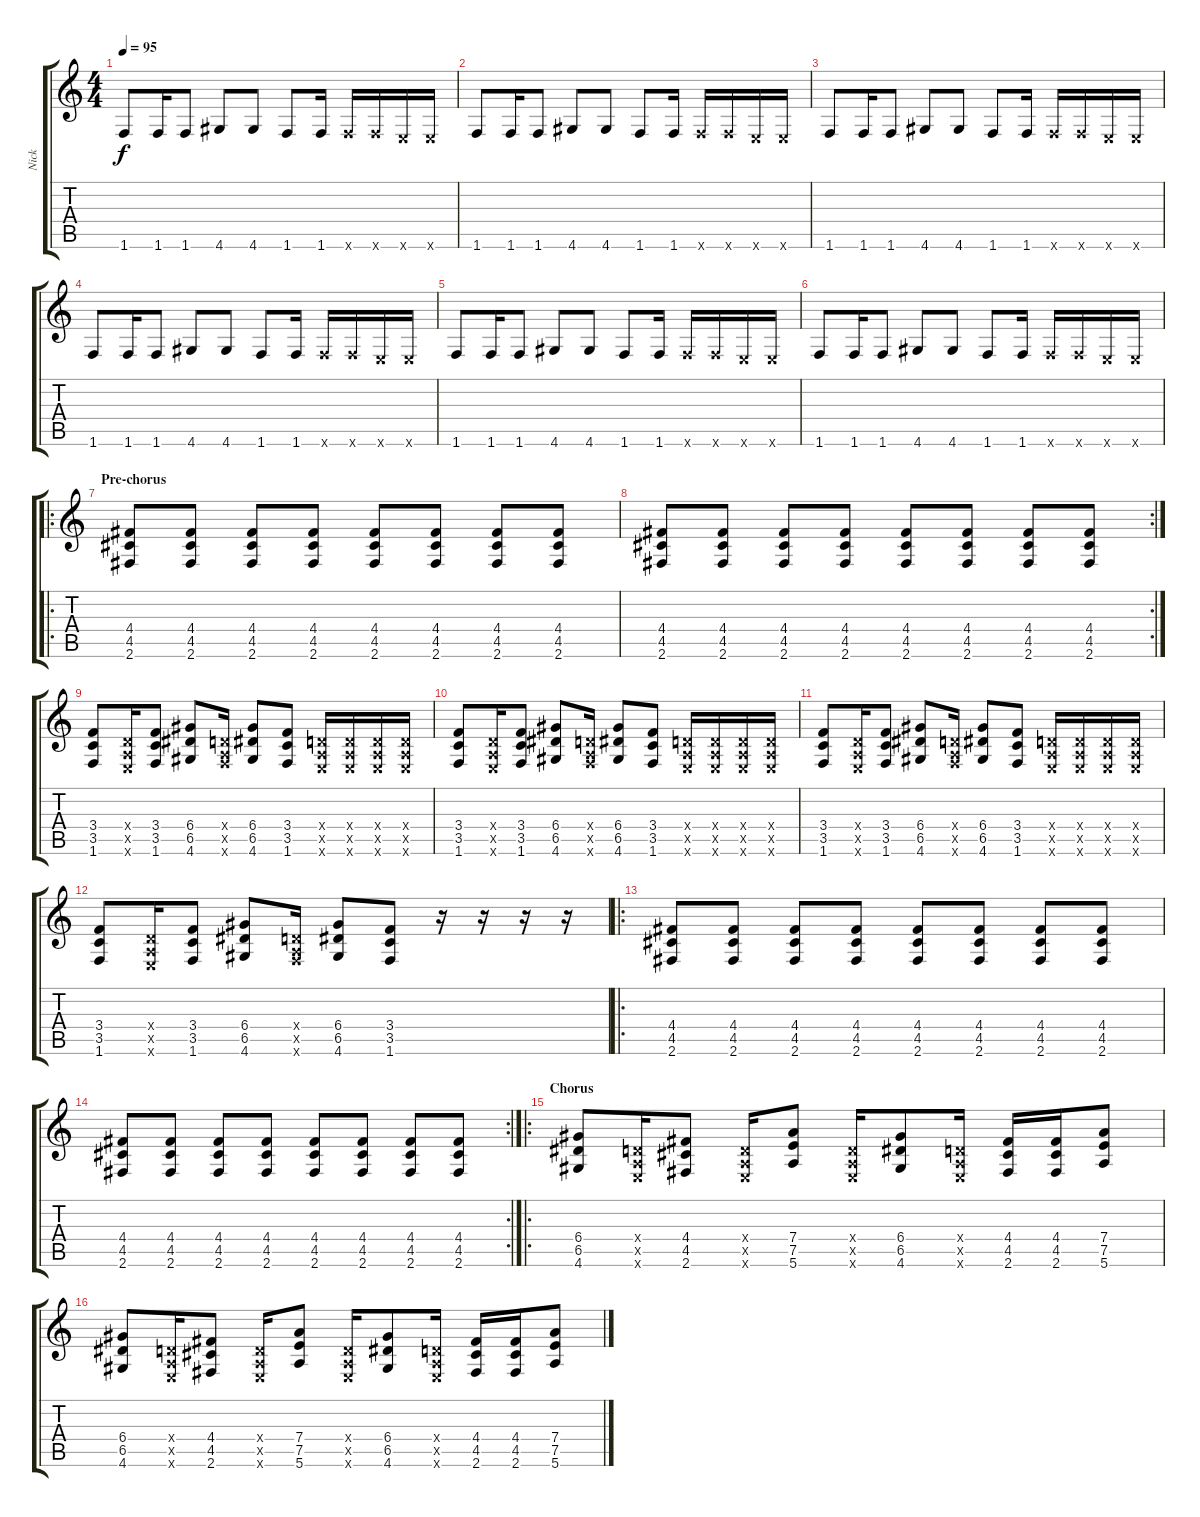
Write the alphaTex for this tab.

\track ("Nick" "Nick") {instrument distortionguitar}
\staff {score tabs}
\tuning (E4 B3 G3 D3 A2 E2) {hide}
\ts (4 4)
\tempo 95
\clef g2
\ks c
1.6.8{dy f} 1.6.16 1.6.8 4.6.8 4.6.8 1.6.8 1.6.16 1.6{x}.16 1.6{x}.16 0.6{x}.16 0.6{x}.16 |
1.6.8 1.6.16 1.6.8 4.6.8 4.6.8 1.6.8 1.6.16 1.6{x}.16 1.6{x}.16 0.6{x}.16 0.6{x}.16 |
1.6.8 1.6.16 1.6.8 4.6.8 4.6.8 1.6.8 1.6.16 1.6{x}.16 1.6{x}.16 0.6{x}.16 0.6{x}.16 |
1.6.8 1.6.16 1.6.8 4.6.8 4.6.8 1.6.8 1.6.16 1.6{x}.16 1.6{x}.16 0.6{x}.16 0.6{x}.16 |
1.6.8 1.6.16 1.6.8 4.6.8 4.6.8 1.6.8 1.6.16 1.6{x}.16 1.6{x}.16 0.6{x}.16 0.6{x}.16 |
1.6.8 1.6.16 1.6.8 4.6.8 4.6.8 1.6.8 1.6.16 1.6{x}.16 1.6{x}.16 0.6{x}.16 0.6{x}.16 |
\ro
\section ("" "Pre-chorus")
(4.4 4.5 2.6).8 (4.4 4.5 2.6).8 (4.4 4.5 2.6).8 (4.4 4.5 2.6).8 (4.4 4.5 2.6).8 (4.4 4.5 2.6).8 (4.4 4.5 2.6).8 (4.4 4.5 2.6).8 |
\rc 2
(4.4 4.5 2.6).8 (4.4 4.5 2.6).8 (4.4 4.5 2.6).8 (4.4 4.5 2.6).8 (4.4 4.5 2.6).8 (4.4 4.5 2.6).8 (4.4 4.5 2.6).8 (4.4 4.5 2.6).8 |
(3.4 3.5 1.6).8 (0.4{x} 0.5{x} 0.6{x}).16 (3.4 3.5 1.6).8 (6.4 6.5 4.6).8 (0.4{x} 0.5{x} 1.6{x}).16 (6.4 6.5 4.6).8 (3.4 3.5 1.6).8 (0.4{x} 0.5{x} 0.6{x}).16 (0.4{x} 0.5{x} 0.6{x}).16 (0.4{x} 0.5{x} 0.6{x}).16 (0.4{x} 0.5{x} 0.6{x}).16 |
(3.4 3.5 1.6).8 (0.4{x} 0.5{x} 0.6{x}).16 (3.4 3.5 1.6).8 (6.4 6.5 4.6).8 (0.4{x} 0.5{x} 1.6{x}).16 (6.4 6.5 4.6).8 (3.4 3.5 1.6).8 (0.4{x} 0.5{x} 0.6{x}).16 (0.4{x} 0.5{x} 0.6{x}).16 (0.4{x} 0.5{x} 0.6{x}).16 (0.4{x} 0.5{x} 0.6{x}).16 |
(3.4 3.5 1.6).8 (0.4{x} 0.5{x} 0.6{x}).16 (3.4 3.5 1.6).8 (6.4 6.5 4.6).8 (0.4{x} 0.5{x} 1.6{x}).16 (6.4 6.5 4.6).8 (3.4 3.5 1.6).8 (0.4{x} 0.5{x} 0.6{x}).16 (0.4{x} 0.5{x} 0.6{x}).16 (0.4{x} 0.5{x} 0.6{x}).16 (0.4{x} 0.5{x} 0.6{x}).16 |
(3.4 3.5 1.6).8 (0.4{x} 0.5{x} 0.6{x}).16 (3.4 3.5 1.6).8 (6.4 6.5 4.6).8 (0.4{x} 0.5{x} 1.6{x}).16 (6.4 6.5 4.6).8 (3.4 3.5 1.6).8 r.16 r.16 r.16 r.16 |
\ro
(4.4 4.5 2.6).8 (4.4 4.5 2.6).8 (4.4 4.5 2.6).8 (4.4 4.5 2.6).8 (4.4 4.5 2.6).8 (4.4 4.5 2.6).8 (4.4 4.5 2.6).8 (4.4 4.5 2.6).8 |
\rc 2
(4.4 4.5 2.6).8 (4.4 4.5 2.6).8 (4.4 4.5 2.6).8 (4.4 4.5 2.6).8 (4.4 4.5 2.6).8 (4.4 4.5 2.6).8 (4.4 4.5 2.6).8 (4.4 4.5 2.6).8 |
\ro
\section ("" "Chorus")
(6.4 6.5 4.6).8 (0.4{x} 0.5{x} 0.6{x}).16 (4.4 4.5 2.6).8 (0.4{x} 0.5{x} 0.6{x}).16 (7.4 7.5 5.6).8 (0.4{x} 0.5{x} 0.6{x}).16 (6.4 6.5 4.6).8 (0.4{x} 0.5{x} 0.6{x}).16 (4.4 4.5 2.6).16 (4.4 4.5 2.6).16 (7.4 7.5 5.6).8 |
(6.4 6.5 4.6).8 (0.4{x} 0.5{x} 0.6{x}).16 (4.4 4.5 2.6).8 (0.4{x} 0.5{x} 0.6{x}).16 (7.4 7.5 5.6).8 (0.4{x} 0.5{x} 0.6{x}).16 (6.4 6.5 4.6).8 (0.4{x} 0.5{x} 0.6{x}).16 (4.4 4.5 2.6).16 (4.4 4.5 2.6).16 (7.4 7.5 5.6).8
